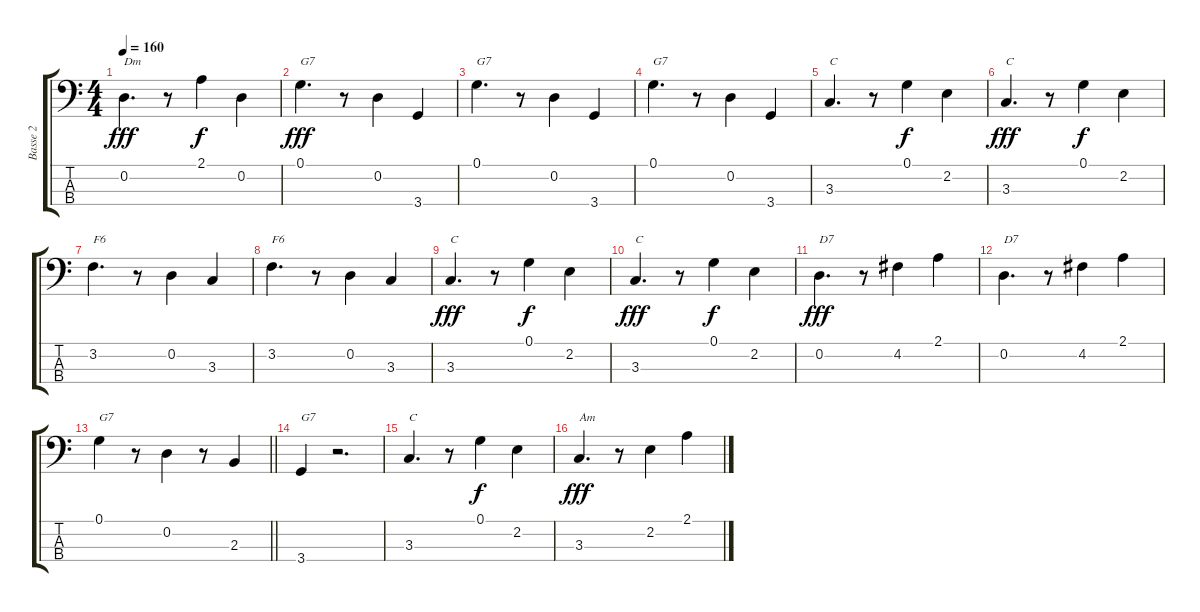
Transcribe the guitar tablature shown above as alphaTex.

\track ("Basse 2" "Basse 2") {instrument electricbassfinger}
\staff {score tabs}
\tuning (G2 D2 A1 E1) {hide}
\ts (4 4)
\tempo 160
\clef f4
\ks c
0.2.4{d txt "Dm" dy fff} r.8 2.1.4{dy f} 0.2.4 |
0.1.4{d txt "G7" dy fff} r.8 0.2.4 3.4.4 |
0.1.4{d txt "G7"} r.8 0.2.4 3.4.4 |
0.1.4{d txt "G7"} r.8 0.2.4 3.4.4 |
3.3.4{d txt "C"} r.8 0.1.4{dy f} 2.2.4 |
3.3.4{d txt "C" dy fff} r.8 0.1.4{dy f} 2.2.4 |
3.2.4{d txt "F6"} r.8 0.2.4 3.3.4 |
3.2.4{d txt "F6"} r.8 0.2.4 3.3.4 |
3.3.4{d txt "C" dy fff} r.8 0.1.4{dy f} 2.2.4 |
3.3.4{d txt "C" dy fff} r.8 0.1.4{dy f} 2.2.4 |
0.2.4{d txt "D7" dy fff} r.8 4.2.4 2.1.4 |
0.2.4{d txt "D7"} r.8 4.2.4 2.1.4 |
\barLineRight lightlight
0.1.4{txt "G7"} r.8 0.2.4 r.8 2.3.4 |
3.4.4{txt "G7"} r.2{d} |
3.3.4{d txt "C"} r.8 0.1.4{dy f} 2.2.4 |
3.3.4{d txt "Am" dy fff} r.8 2.2.4 2.1.4
